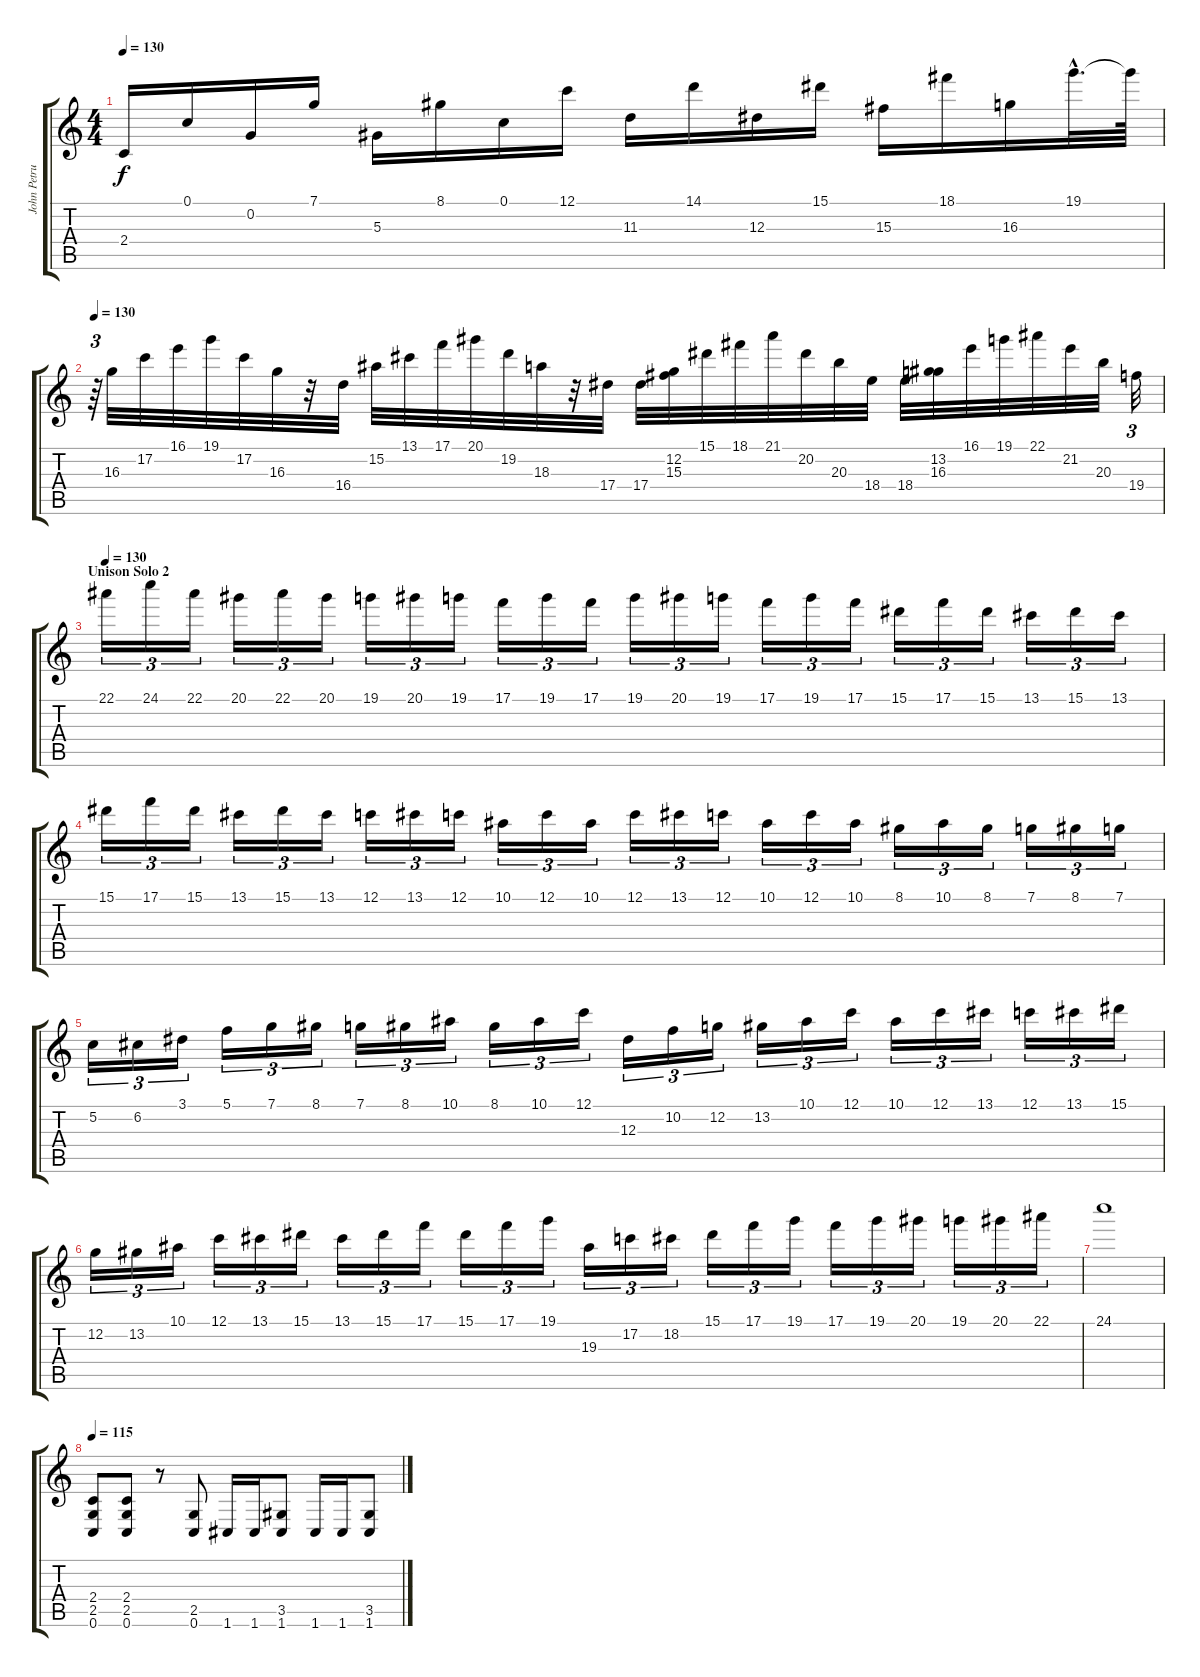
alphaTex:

\track ("John Petrucci" "John Petru") {instrument distortionguitar}
\staff {score tabs}
\tuning (C4 G3 Eb3 Bb2 F2 C2) {hide}
\ts (4 4)
\tempo 130
\clef g2
\ks c
2.4.16{dy f} 0.1.16 0.2.16 7.1.16 5.3.16 8.1.16 0.1.16 12.1.16 11.3.16 14.1.16 12.3.16 15.1.16 15.3.16 18.1.16 16.3.16 19.1{hac}.32{d} 19.1{t}.64 |
\tempo 130
r.64{tu (3 2)} 16.3.32 17.2.32 16.1.32 19.1.32 17.2.32 16.3.32 r.32 16.4.32 15.2.32 13.1.32 17.1.32 20.1.32 19.2.32 18.3.32 r.32 17.4.32 17.4.32 (12.2 15.3).32 15.1.32 18.1.32 21.1.32 20.2.32 20.3.32 18.4.32 18.4.32 (13.2 16.3).32 16.1.32 19.1.32 22.1.32 21.2.32 20.3.32 19.4.32{tu (3 2)} |
\section ("" "Unison Solo 2")
\tempo 130
22.1.16{tu (3 2)} 24.1.16{tu (3 2)} 22.1.16{tu (3 2)} 20.1.16{tu (3 2)} 22.1.16{tu (3 2)} 20.1.16{tu (3 2)} 19.1.16{tu (3 2)} 20.1.16{tu (3 2)} 19.1.16{tu (3 2)} 17.1.16{tu (3 2)} 19.1.16{tu (3 2)} 17.1.16{tu (3 2)} 19.1.16{tu (3 2)} 20.1.16{tu (3 2)} 19.1.16{tu (3 2)} 17.1.16{tu (3 2)} 19.1.16{tu (3 2)} 17.1.16{tu (3 2)} 15.1.16{tu (3 2)} 17.1.16{tu (3 2)} 15.1.16{tu (3 2)} 13.1.16{tu (3 2)} 15.1.16{tu (3 2)} 13.1.16{tu (3 2)} |
15.1.16{tu (3 2)} 17.1.16{tu (3 2)} 15.1.16{tu (3 2)} 13.1.16{tu (3 2)} 15.1.16{tu (3 2)} 13.1.16{tu (3 2)} 12.1.16{tu (3 2)} 13.1.16{tu (3 2)} 12.1.16{tu (3 2)} 10.1.16{tu (3 2)} 12.1.16{tu (3 2)} 10.1.16{tu (3 2)} 12.1.16{tu (3 2)} 13.1.16{tu (3 2)} 12.1.16{tu (3 2)} 10.1.16{tu (3 2)} 12.1.16{tu (3 2)} 10.1.16{tu (3 2)} 8.1.16{tu (3 2)} 10.1.16{tu (3 2)} 8.1.16{tu (3 2)} 7.1.16{tu (3 2)} 8.1.16{tu (3 2)} 7.1.16{tu (3 2)} |
5.2.16{tu (3 2)} 6.2.16{tu (3 2)} 3.1.16{tu (3 2)} 5.1.16{tu (3 2)} 7.1.16{tu (3 2)} 8.1.16{tu (3 2)} 7.1.16{tu (3 2)} 8.1.16{tu (3 2)} 10.1.16{tu (3 2)} 8.1.16{tu (3 2)} 10.1.16{tu (3 2)} 12.1.16{tu (3 2)} 12.3.16{tu (3 2)} 10.2.16{tu (3 2)} 12.2.16{tu (3 2)} 13.2.16{tu (3 2)} 10.1.16{tu (3 2)} 12.1.16{tu (3 2)} 10.1.16{tu (3 2)} 12.1.16{tu (3 2)} 13.1.16{tu (3 2)} 12.1.16{tu (3 2)} 13.1.16{tu (3 2)} 15.1.16{tu (3 2)} |
12.2.16{tu (3 2)} 13.2.16{tu (3 2)} 10.1.16{tu (3 2)} 12.1.16{tu (3 2)} 13.1.16{tu (3 2)} 15.1.16{tu (3 2)} 13.1.16{tu (3 2)} 15.1.16{tu (3 2)} 17.1.16{tu (3 2)} 15.1.16{tu (3 2)} 17.1.16{tu (3 2)} 19.1.16{tu (3 2)} 19.3.16{tu (3 2)} 17.2.16{tu (3 2)} 18.2.16{tu (3 2)} 15.1.16{tu (3 2)} 17.1.16{tu (3 2)} 19.1.16{tu (3 2)} 17.1.16{tu (3 2)} 19.1.16{tu (3 2)} 20.1.16{tu (3 2)} 19.1.16{tu (3 2)} 20.1.16{tu (3 2)} 22.1.16{tu (3 2)} |
24.1.1 |
\tempo 115
(2.4 2.5 0.6).8 (2.4 2.5 0.6).8 r.8 (2.5 0.6).8 1.6.16 1.6.16 (3.5 1.6).8 1.6.16 1.6.16 (3.5 1.6).8
